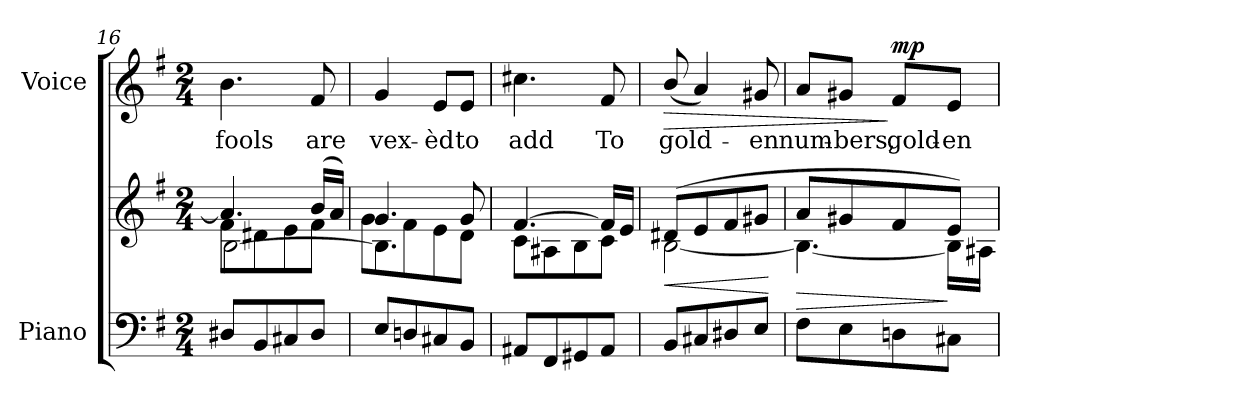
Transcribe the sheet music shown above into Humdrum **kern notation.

**kern	**kern	**dynam	**kern	**text	**dynam
*part2	*part2	*part2	*part1	*part1	*part1
*staff3	*staff2	*staff2/3	*staff1	*staff1	*staff1
*I"Piano	*	*	*I"Voice	*	*
*I'Pno	*	*	*	*	*
*clefF4	*clefG2	*	*clefG2	*	*
*k[f#]	*k[f#]	*	*k[f#]	*	*
*M2/4	*M2/4	*	*M2/4	*	*
=16	=16	=16	=16	=16	=16
*	*^	*	*	*	*
*	*	*^	*	*	*	*
!	!	!	!	!	!	!LO:LY:b	!
8D#X/L	4.a/]	8f#\L	[2B\	.	4.b\	fools	.
8BB/	.	8d#X\	.	.	.	.	.
8C#X/	.	8e\	.	.	.	.	.
!	!	!	!	!	!	!LO:LY:b	!
8D#/J	(>16b/LL	8f#\J	.	.	8f#/	are	.
.	16a/JJ)	.	.	.	.	.	.
=17	=17	=17	=17	=17	=17	=17	=17
!	!LO:N:head=solid	!LO:N:head=solid	!	!	!	!LO:LY:b	!
8E/L	4.g/	8g\L	4.B\]	.	4g/	vex-	.
8Dn/	.	8f#\	.	.	.	.	.
!	!	!	!	!	!	!LO:LY:b	!
8C#X/	.	8e\	.	.	8e/L	-èd	.
!	!	!	!	!	!	!LO:LY:b	!
8BB/J	8g/	8d\J	8ryy	.	8e/J	to	.
!!LO:LB:g=z
=18	=18	=18	=18	=18	=18	=18	=18
!	!	!	!	!	!	!LO:LY:b	!
*	*	*v	*v	*	*	*	*
8AA#X/L	[4.f#/	8c\L	.	4.cc#X\	add	.
8FF#/	.	8A#X\	.	.	.	.
8GG#X/	.	8B\	.	.	.	.
!	!	!	!	!	!LO:LY:b	!
8AA#/J	16f#/LL]	8c\J	.	8f#/	To	.
.	16e/JJ	.	.	.	.	.
=19	=19	=19	=19	=19	=19	=19
!	!	!	!LO:HP:b	!	!LO:LY:b	!LO:HP:b
8BB/L	(>8d#X/L	[2B\	<	(<8b/	gold-	>
8C#X/	8e/	.	.	4a/)	.	.
8D#X/	8f#/	.	.	.	.	.
!	!	!	!	!	!LO:LY:b	!
8E/J	8g#X/J	.	.	8g#X/	-en	.
*	*v	*v	*	*	*	*
.	.	[	.	.	.
=20	=20	=20	=20	=20	=20
!	!	!LO:HP:b	!	!LO:LY:b	!
*	*^	*	*	*	*
8F#\L	8a/L	4.B\_	>	8a/L	num-	.
!	!	!	!	!	!LO:LY:b	!
8E\	8g#X/	.	.	8g#X/J	-bers,	.
!	!	!	!	!	!LO:LY:b	!LO:DY:n=1:a
8Dn\	8f#/	.	.	8f#/L	gold-	] mp
!	!	!	!	!	!LO:LY:b	!
8C#X\J	8e/J)	16B\LL]	]	8e/J	-en	.
.	.	16A#X\JJ	.	.	.	.
*	*v	*v	*	*	*	*
=	=	=	=	=	=
*-	*-	*-	*-	*-	*-
